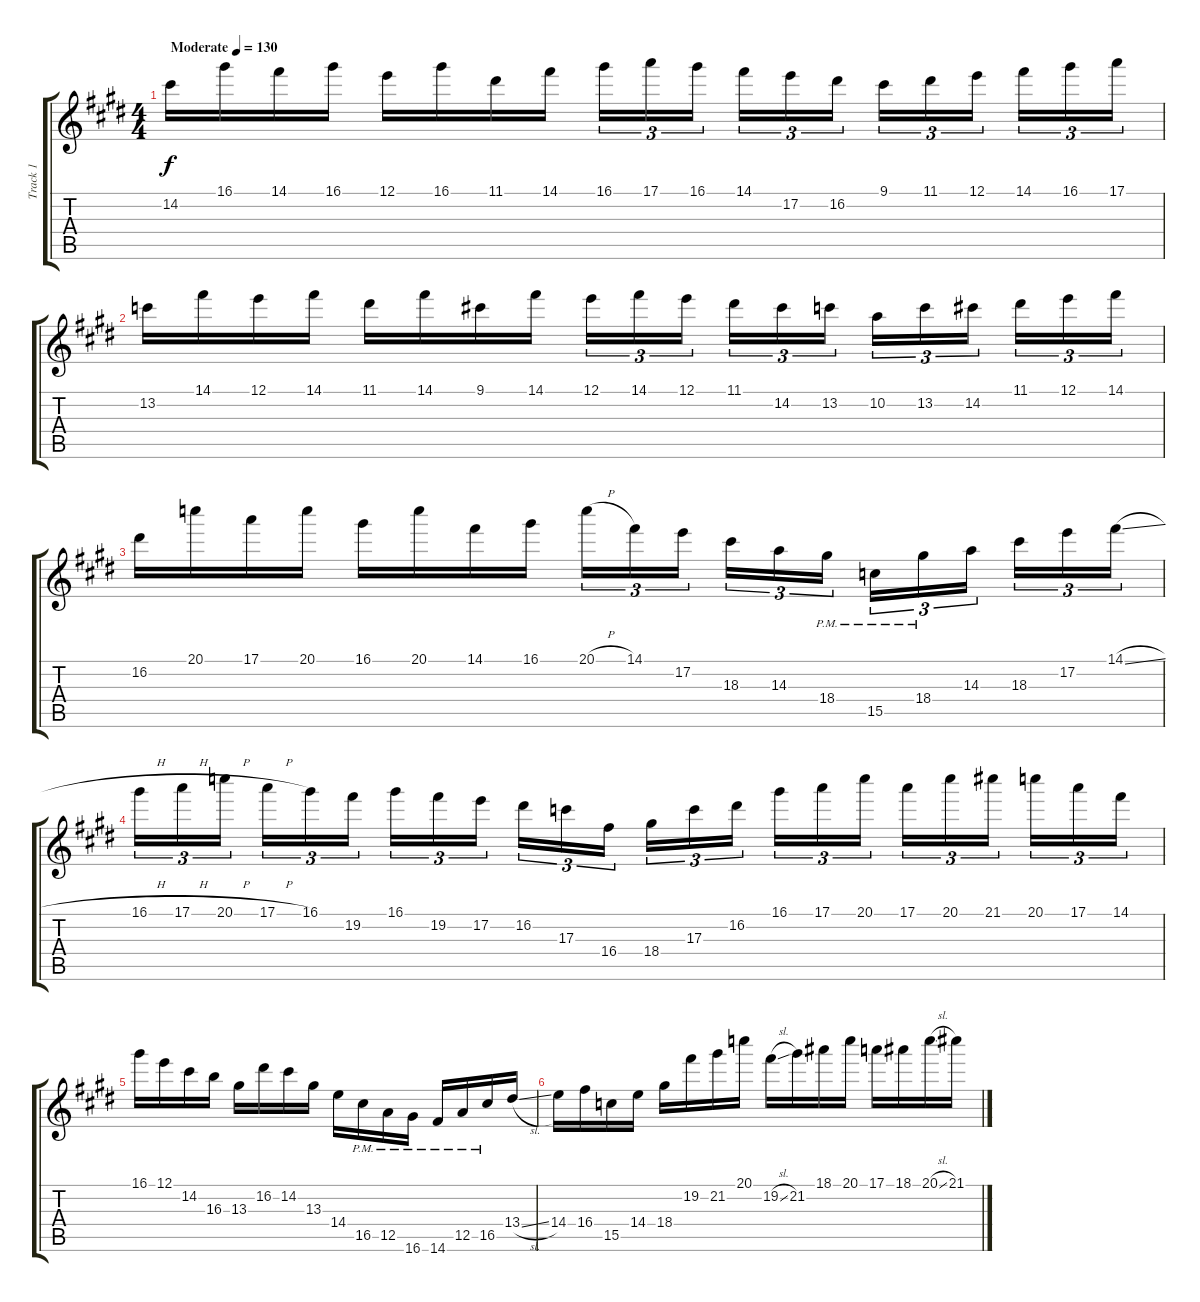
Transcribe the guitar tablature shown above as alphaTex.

\track ("Track 1" "Track 1") {instrument overdrivenguitar}
\staff {score tabs}
\tuning (E4 B3 G3 D3 A2 E2) {hide}
\ts (4 4)
\tempo (130 "Moderate")
\clef g2
\ks e
14.2.16{dy f instrument overdrivenguitar} 16.1.16 14.1.16 16.1.16 12.1.16 16.1.16 11.1.16 14.1.16 16.1.16{tu (3 2)} 17.1.16{tu (3 2)} 16.1.16{tu (3 2) beam splitsecondary} 14.1.16{tu (3 2)} 17.2.16{tu (3 2)} 16.2.16{tu (3 2)} 9.1.16{tu (3 2)} 11.1.16{tu (3 2)} 12.1.16{tu (3 2) beam splitsecondary} 14.1.16{tu (3 2)} 16.1.16{tu (3 2)} 17.1.16{tu (3 2)} |
13.2.16 14.1.16 12.1.16 14.1.16 11.1.16 14.1.16 9.1.16 14.1.16 12.1.16{tu (3 2)} 14.1.16{tu (3 2)} 12.1.16{tu (3 2) beam splitsecondary} 11.1.16{tu (3 2)} 14.2.16{tu (3 2)} 13.2.16{tu (3 2)} 10.2.16{tu (3 2)} 13.2.16{tu (3 2)} 14.2.16{tu (3 2) beam splitsecondary} 11.1.16{tu (3 2)} 12.1.16{tu (3 2)} 14.1.16{tu (3 2)} |
16.2.16 20.1.16 17.1.16 20.1.16 16.1.16 20.1.16 14.1.16 16.1.16 20.1{h}.16{tu (3 2)} 14.1.16{tu (3 2)} 17.2.16{tu (3 2) beam splitsecondary} 18.3.16{tu (3 2)} 14.3.16{tu (3 2)} 18.4{pm}.16{tu (3 2)} 15.5{pm}.16{tu (3 2)} 18.4{pm}.16{tu (3 2)} 14.3.16{tu (3 2) beam splitsecondary} 18.3.16{tu (3 2)} 17.2.16{tu (3 2)} 14.1{sl}.16{tu (3 2)} |
16.1{h}.16{tu (3 2)} 17.1{h}.16{tu (3 2)} 20.1{h}.16{tu (3 2) beam splitsecondary} 17.1{h}.16{tu (3 2)} 16.1.16{tu (3 2)} 19.2.16{tu (3 2)} 16.1.16{tu (3 2)} 19.2.16{tu (3 2)} 17.2.16{tu (3 2) beam splitsecondary} 16.2.16{tu (3 2)} 17.3.16{tu (3 2)} 16.4.16{tu (3 2)} 18.4.16{tu (3 2)} 17.3.16{tu (3 2)} 16.2.16{tu (3 2) beam splitsecondary} 16.1.16{tu (3 2)} 17.1.16{tu (3 2)} 20.1.16{tu (3 2)} 17.1.16{tu (3 2)} 20.1.16{tu (3 2)} 21.1.16{tu (3 2) beam splitsecondary} 20.1.16{tu (3 2)} 17.1.16{tu (3 2)} 14.1.16{tu (3 2)} |
16.1.16 12.1.16 14.2.16 16.3.16 13.3.16 16.2.16 14.2.16 13.3.16 14.4.16 16.5{pm}.16 12.5{pm}.16 16.6{pm}.16 14.6{pm}.16 12.5{pm}.16 16.5{pm}.16 13.4{sl}.16 |
14.4.16 16.4.16 15.5.16 14.4.16 18.4.16 19.2.16 21.2.16 20.1.16 19.2{sl}.16 21.2.16 18.1.16 20.1.16 17.1.16 18.1.16 20.1{sl}.16 21.1.16
